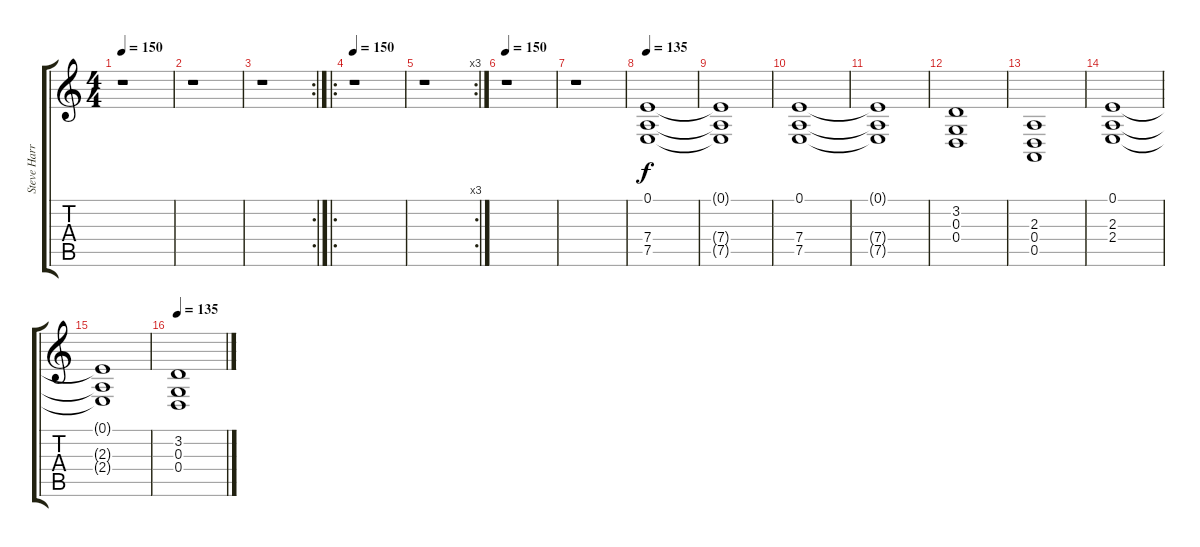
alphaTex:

\track ("Steve Harris (Synth)" "Steve Harr") {instrument synthstrings2}
\staff {score tabs}
\tuning (E4 B3 G3 D3 A2 E2) {hide}
\ts (4 4)
\tempo 150
\clef g2
\ks c
r.1{dy fff} |
r.1 |
\rc 2
r.1 |
\ro
\tempo 150
r.1 |
\rc 3
r.1 |
\tempo 150
r.1 |
r.1 |
\tempo 135
(0.1 7.4 7.5).1{dy f} |
(0.1{t} 7.4{t} 7.5{t}).1 |
(0.1 7.4 7.5).1 |
(0.1{t} 7.4{t} 7.5{t}).1 |
(3.2 0.3 0.4).1 |
(2.3 0.4 0.5).1 |
(0.1 2.3 2.4).1 |
(0.1{t} 2.3{t} 2.4{t}).1 |
\tempo 135
(3.2 0.3 0.4).1
